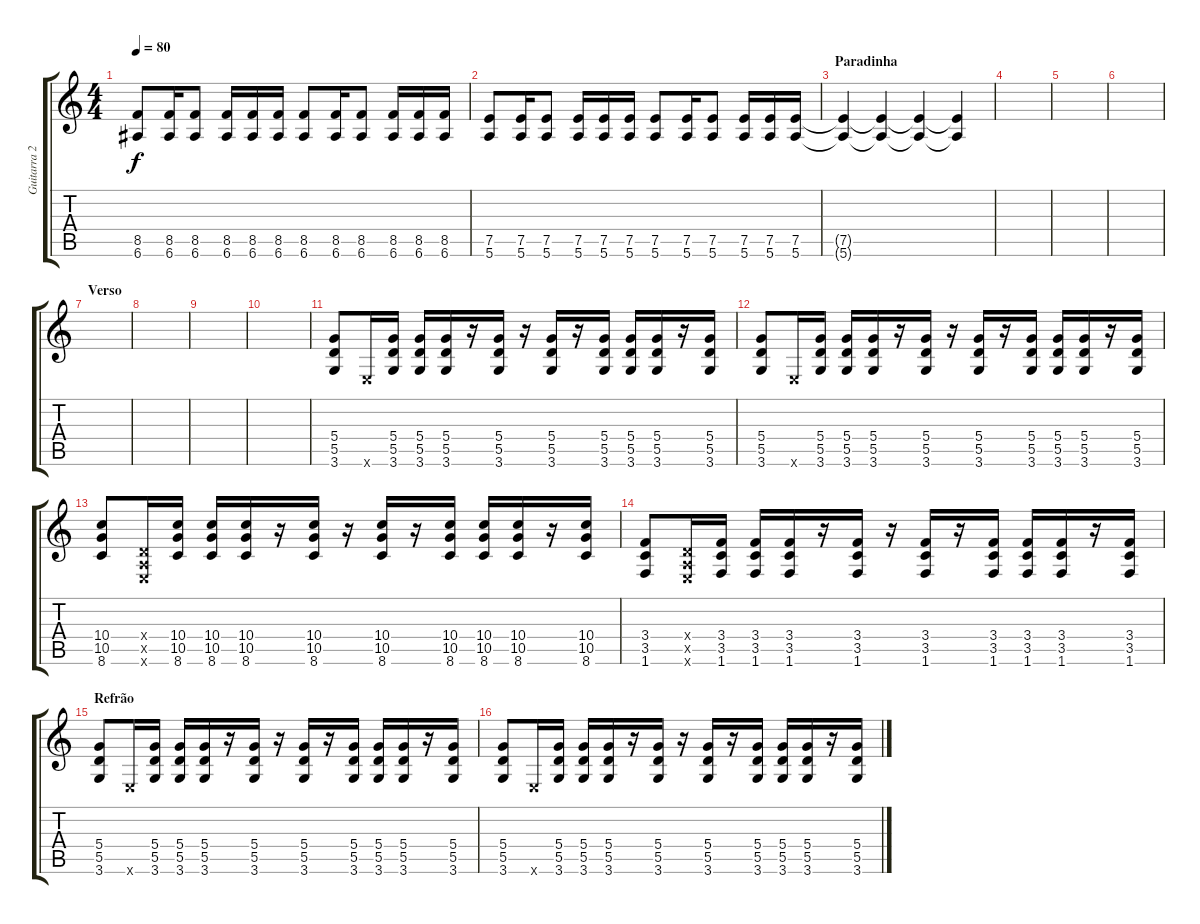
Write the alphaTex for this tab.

\track ("Guitarra 2" "Guitarra 2") {instrument distortionguitar}
\staff {score tabs}
\tuning (E4 B3 G3 D3 A2 E2) {hide}
\ts (4 4)
\tempo 80
\clef g2
\ks c
(8.5 6.6).8{dy f} (8.5 6.6).16 (8.5 6.6).8 (8.5 6.6).16 (8.5 6.6).16 (8.5 6.6).16 (8.5 6.6).8 (8.5 6.6).16 (8.5 6.6).8 (8.5 6.6).16 (8.5 6.6).16 (8.5 6.6).16 |
(7.5 5.6).8 (7.5 5.6).16 (7.5 5.6).8 (7.5 5.6).16 (7.5 5.6).16 (7.5 5.6).16 (7.5 5.6).8 (7.5 5.6).16 (7.5 5.6).8 (7.5 5.6).16 (7.5 5.6).16 (7.5 5.6).16 |
\section ("" "Paradinha")
(7.5{t} 5.6{t}).4 (7.5{t} 5.6{t}).4{volume 9} (7.5{t} 5.6{t}).4{volume 7} (7.5{t} 5.6{t}).4{volume 4} |
|
|
|
\section ("" "Verso")
|
|
|
|
(5.4 5.5 3.6).8 0.6{x}.16 (5.4 5.5 3.6).16 (5.4 5.5 3.6).16 (5.4 5.5 3.6).16 r.16 (5.4 5.5 3.6).16 r.16 (5.4 5.5 3.6).16 r.16 (5.4 5.5 3.6).16 (5.4 5.5 3.6).16 (5.4 5.5 3.6).16 r.16 (5.4 5.5 3.6).16 |
(5.4 5.5 3.6).8 0.6{x}.16 (5.4 5.5 3.6).16 (5.4 5.5 3.6).16 (5.4 5.5 3.6).16 r.16 (5.4 5.5 3.6).16 r.16 (5.4 5.5 3.6).16 r.16 (5.4 5.5 3.6).16 (5.4 5.5 3.6).16 (5.4 5.5 3.6).16 r.16 (5.4 5.5 3.6).16 |
(10.4 10.5 8.6).8 (0.4{x} 0.5{x} 0.6{x}).16 (10.4 10.5 8.6).16 (10.4 10.5 8.6).16 (10.4 10.5 8.6).16 r.16 (10.4 10.5 8.6).16 r.16 (10.4 10.5 8.6).16 r.16 (10.4 10.5 8.6).16 (10.4 10.5 8.6).16 (10.4 10.5 8.6).16 r.16 (10.4 10.5 8.6).16 |
(3.4 3.5 1.6).8 (0.4{x} 0.5{x} 0.6{x}).16 (3.4 3.5 1.6).16 (3.4 3.5 1.6).16 (3.4 3.5 1.6).16 r.16 (3.4 3.5 1.6).16 r.16 (3.4 3.5 1.6).16 r.16 (3.4 3.5 1.6).16 (3.4 3.5 1.6).16 (3.4 3.5 1.6).16 r.16 (3.4 3.5 1.6).16 |
\section ("" "Refrão")
(5.4 5.5 3.6).8 0.6{x}.16 (5.4 5.5 3.6).16 (5.4 5.5 3.6).16 (5.4 5.5 3.6).16 r.16 (5.4 5.5 3.6).16 r.16 (5.4 5.5 3.6).16 r.16 (5.4 5.5 3.6).16 (5.4 5.5 3.6).16 (5.4 5.5 3.6).16 r.16 (5.4 5.5 3.6).16 |
(5.4 5.5 3.6).8 0.6{x}.16 (5.4 5.5 3.6).16 (5.4 5.5 3.6).16 (5.4 5.5 3.6).16 r.16 (5.4 5.5 3.6).16 r.16 (5.4 5.5 3.6).16 r.16 (5.4 5.5 3.6).16 (5.4 5.5 3.6).16 (5.4 5.5 3.6).16 r.16 (5.4 5.5 3.6).16
